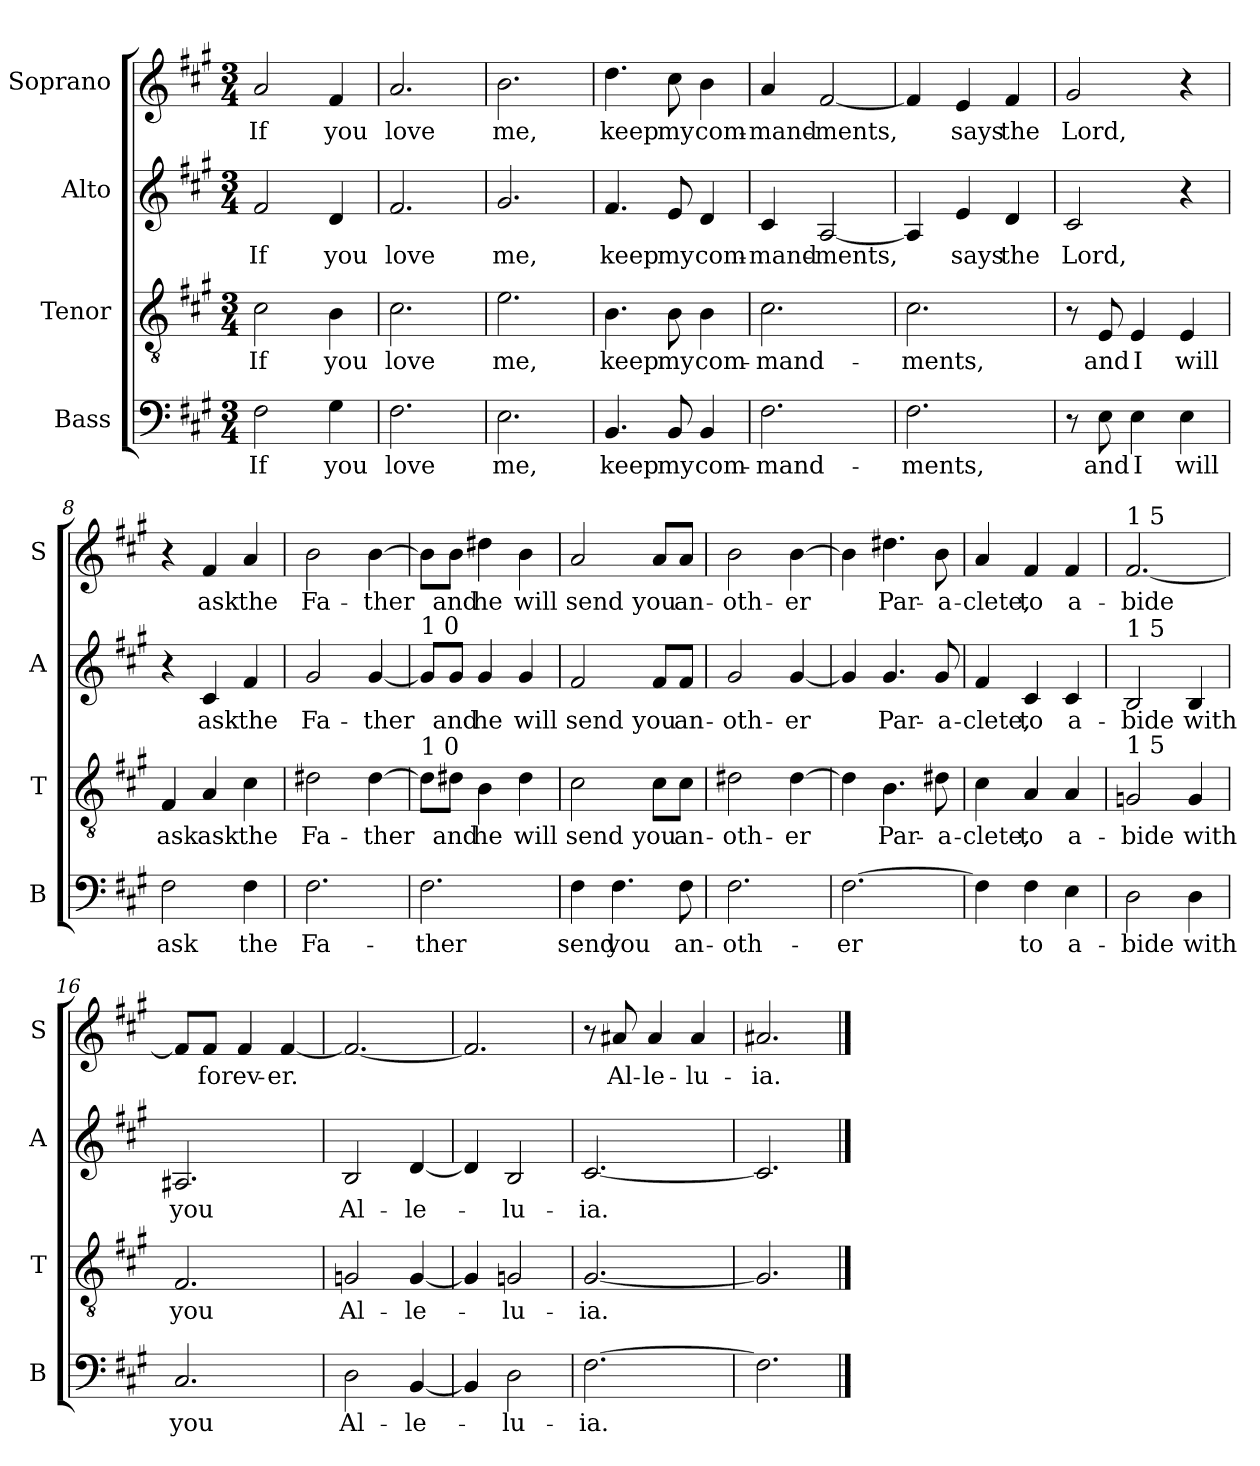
**kern	**text	**kern	**text	**kern	**text	**kern	**text
*part4	*part4	*part3	*part3	*part2	*part2	*part1	*part1
*staff4	*staff4	*staff3	*staff3	*staff2	*staff2	*staff1	*staff1
*I"Bass	*	*I"Tenor	*	*I"Alto	*	*I"Soprano	*
*I'B	*	*I'T	*	*I'A	*	*I'S	*
*clefF4	*	*clefGv2	*	*clefG2	*	*clefG2	*
*k[f#c#g#]	*	*k[f#c#g#]	*	*k[f#c#g#]	*	*k[f#c#g#]	*
*A:	*	*A:	*	*A:	*	*A:	*
*M3/4	*	*M3/4	*	*M3/4	*	*M3/4	*
=1	=1	=1	=1	=1	=1	=1	=1
!	!LO:LY:b	!	!LO:LY:b	!	!LO:LY:b	!	!LO:LY:b
2F#\	If	2c#\	If	2f#/	If	2a/	If
!	!LO:LY:b	!	!LO:LY:b	!	!LO:LY:b	!	!LO:LY:b
4G#\	you	4B\	you	4d/	you	4f#/	you
=2	=2	=2	=2	=2	=2	=2	=2
!	!LO:LY:b	!	!LO:LY:b	!	!LO:LY:b	!	!LO:LY:b
2.F#\	love	2.c#\	love	2.f#/	love	2.a/	love
=3	=3	=3	=3	=3	=3	=3	=3
!	!LO:LY:b	!	!LO:LY:b	!	!LO:LY:b	!	!LO:LY:b
2.E\	me,	2.e\	me,	2.g#/	me,	2.b\	me,
=4	=4	=4	=4	=4	=4	=4	=4
!	!LO:LY:b	!	!LO:LY:b	!	!LO:LY:b	!	!LO:LY:b
4.BB/	keep	4.B\	keep	4.f#/	keep	4.dd\	keep
!	!LO:LY:b	!	!LO:LY:b	!	!LO:LY:b	!	!LO:LY:b
8BB/	my	8B\	my	8e/	my	8cc#\	my
!	!LO:LY:b	!	!LO:LY:b	!	!LO:LY:b	!	!LO:LY:b
4BB/	com-	4B\	com-	4d/	com-	4b\	com-
=5	=5	=5	=5	=5	=5	=5	=5
!	!LO:LY:b	!	!LO:LY:b	!	!LO:LY:b	!	!LO:LY:b
2.F#\	-mand-	2.c#\	-mand-	4c#/	-mand-	4a/	-mand-
!	!	!	!	!	!LO:LY:b	!	!LO:LY:b
.	.	.	.	[<2A/	-ments,	[<2f#/	-ments,
!!LO:LB:g=z
=6	=6	=6	=6	=6	=6	=6	=6
!	!LO:LY:b	!	!LO:LY:b	!	!	!	!
2.F#\	-ments,	2.c#\	-ments,	4A/]	.	4f#/]	.
!	!	!	!	!	!LO:LY:b	!	!LO:LY:b
.	.	.	.	4e/	says	4e/	says
!	!	!	!	!	!LO:LY:b	!	!LO:LY:b
.	.	.	.	4d/	the	4f#/	the
=7	=7	=7	=7	=7	=7	=7	=7
!	!	!	!	!	!LO:LY:b	!	!LO:LY:b
8r	.	8r	.	2c#/	Lord,	2g#/	Lord,
!	!LO:LY:b	!	!LO:LY:b	!	!	!	!
8E\	and	8E/	and	.	.	.	.
!	!LO:LY:b	!	!LO:LY:b	!	!	!	!
4E\	I	4E/	I	.	.	.	.
!	!LO:LY:b	!	!LO:LY:b	!	!	!	!
4E\	will	4E/	will	4r	.	4r	.
=8	=8	=8	=8	=8	=8	=8	=8
!	!LO:LY:b	!	!LO:LY:b	!	!	!	!
2F#\	ask	4F#/	ask	4r	.	4r	.
!	!	!	!LO:LY:b	!	!LO:LY:b	!	!LO:LY:b
.	.	4A/	ask	4c#/	ask	4f#/	ask
!	!LO:LY:b	!	!LO:LY:b	!	!LO:LY:b	!	!LO:LY:b
4F#\	the	4c#\	the	4f#/	the	4a/	the
=9	=9	=9	=9	=9	=9	=9	=9
!	!LO:LY:b	!	!LO:LY:b	!	!LO:LY:b	!	!LO:LY:b
2.F#\	Fa-	2d#X\	Fa-	2g#/	Fa-	2b\	Fa-
!	!	!	!LO:LY:b	!	!LO:LY:b	!	!LO:LY:b
.	.	[>4d#\	-ther	[>4g#/	-ther	[>4b\	-ther
!!LO:PB:g=z
=10	=10	=10	=10	=10	=10	=10	=10
!	!	!	!	!LO:TX:a:t=1 0	!	!	!
!	!	!LO:TX:a:t=1 0	!	!	!	!	!
!	!LO:LY:b	!	!	!	!	!	!
2.F#\	-ther	8d#\L]	.	8g#/L]	.	8b\L]	.
!	!	!	!LO:LY:b	!	!LO:LY:b	!	!LO:LY:b
.	.	8d#X\J	and	8g#/J	and	8b\J	and
!	!	!	!LO:LY:b	!	!LO:LY:b	!	!LO:LY:b
.	.	4B\	he	4g#/	he	4dd#X\	he
!	!	!	!LO:LY:b	!	!LO:LY:b	!	!LO:LY:b
.	.	4d#\	will	4g#/	will	4b\	will
=11	=11	=11	=11	=11	=11	=11	=11
!	!LO:LY:b	!	!LO:LY:b	!	!LO:LY:b	!	!LO:LY:b
4F#\	send	2c#\	send	2f#/	send	2a/	send
!	!LO:LY:b	!	!	!	!	!	!
4.F#\	you	.	.	.	.	.	.
!	!	!	!LO:LY:b	!	!LO:LY:b	!	!LO:LY:b
.	.	8c#\L	you	8f#/L	you	8a/L	you
!	!LO:LY:b	!	!LO:LY:b	!	!LO:LY:b	!	!LO:LY:b
8F#\	an-	8c#\J	an-	8f#/J	an-	8a/J	an-
=12	=12	=12	=12	=12	=12	=12	=12
!	!LO:LY:b	!	!LO:LY:b	!	!LO:LY:b	!	!LO:LY:b
2.F#\	-oth-	2d#X\	-oth-	2g#/	-oth-	2b\	-oth-
!	!	!	!LO:LY:b	!	!LO:LY:b	!	!LO:LY:b
.	.	[>4d#\	-er	[<4g#/	-er	[>4b\	-er
=13	=13	=13	=13	=13	=13	=13	=13
!	!LO:LY:b	!	!	!	!	!	!
[>2.F#\	-er	4d#\]	.	4g#/]	.	4b\]	.
!	!	!	!LO:LY:b	!	!LO:LY:b	!	!LO:LY:b
.	.	4.B\	Par-	4.g#/	Par-	4.dd#X\	Par-
!	!	!	!LO:LY:b	!	!LO:LY:b	!	!LO:LY:b
.	.	8d#X\	-a-	8g#/	-a-	8b\	-a-
=14	=14	=14	=14	=14	=14	=14	=14
!	!	!	!LO:LY:b	!	!LO:LY:b	!	!LO:LY:b
4F#\]	.	4c#\	-clete,	4f#/	-clete,	4a/	-clete,
!	!LO:LY:b	!	!LO:LY:b	!	!LO:LY:b	!	!LO:LY:b
4F#\	to	4A/	to	4c#/	to	4f#/	to
!	!LO:LY:b	!	!LO:LY:b	!	!LO:LY:b	!	!LO:LY:b
4E\	a-	4A/	a-	4c#/	a-	4f#/	a-
!!LO:LB:g=z
=15	=15	=15	=15	=15	=15	=15	=15
!	!	!	!	!	!	!LO:TX:a:t=1 5	!
!	!	!	!	!LO:TX:a:t=1 5	!	!	!
!	!	!LO:TX:a:t=1 5	!	!	!	!	!
!	!LO:LY:b	!	!LO:LY:b	!	!LO:LY:b	!	!LO:LY:b
2D\	-bide	2Gn/	-bide	2B/	-bide	[<2.f#/	-bide
!	!LO:LY:b	!	!LO:LY:b	!	!LO:LY:b	!	!
4D\	with	4G/	with	4B/	with	.	.
=16	=16	=16	=16	=16	=16	=16	=16
!	!LO:LY:b	!	!LO:LY:b	!	!LO:LY:b	!	!
2.C#/	you	2.F#/	you	2.A#X/	you	8f#/L]	.
!	!	!	!	!	!	!	!LO:LY:b
.	.	.	.	.	.	8f#/J	for
!	!	!	!	!	!	!	!LO:LY:b
.	.	.	.	.	.	4f#/	ev-
!	!	!	!	!	!	!	!LO:LY:b
.	.	.	.	.	.	[<4f#/	-er.
=17	=17	=17	=17	=17	=17	=17	=17
!	!LO:LY:b	!	!LO:LY:b	!	!LO:LY:b	!	!
2D\	Al-	2Gn/	Al-	2B/	Al-	2.f#/_	.
!	!LO:LY:b	!	!LO:LY:b	!	!LO:LY:b	!	!
[<4BB/	-le-	[<4G/	-le-	[<4d/	-le-	.	.
=18	=18	=18	=18	=18	=18	=18	=18
4BB/]	.	4G/]	.	4d/]	.	2.f#/]	.
!	!LO:LY:b	!	!LO:LY:b	!	!LO:LY:b	!	!
2D\	-lu-	2Gn/	-lu-	2B/	-lu-	.	.
=19	=19	=19	=19	=19	=19	=19	=19
!	!LO:LY:b	!	!LO:LY:b	!	!LO:LY:b	!	!
[>2.F#\	-ia.	[<2.G#/	-ia.	[<2.c#/	-ia.	8r	.
!	!	!	!	!	!	!	!LO:LY:b
.	.	.	.	.	.	8a#X/	Al-
!	!	!	!	!	!	!	!LO:LY:b
.	.	.	.	.	.	4a#/	-le-
!	!	!	!	!	!	!	!LO:LY:b
.	.	.	.	.	.	4a#/	-lu-
=20	=20	=20	=20	=20	=20	=20	=20
!	!	!	!	!	!	!	!LO:LY:b
2.F#\]	.	2.G#/]	.	2.c#/]	.	2.a#X/	-ia.
==	==	==	==	==	==	==	==
*-	*-	*-	*-	*-	*-	*-	*-
